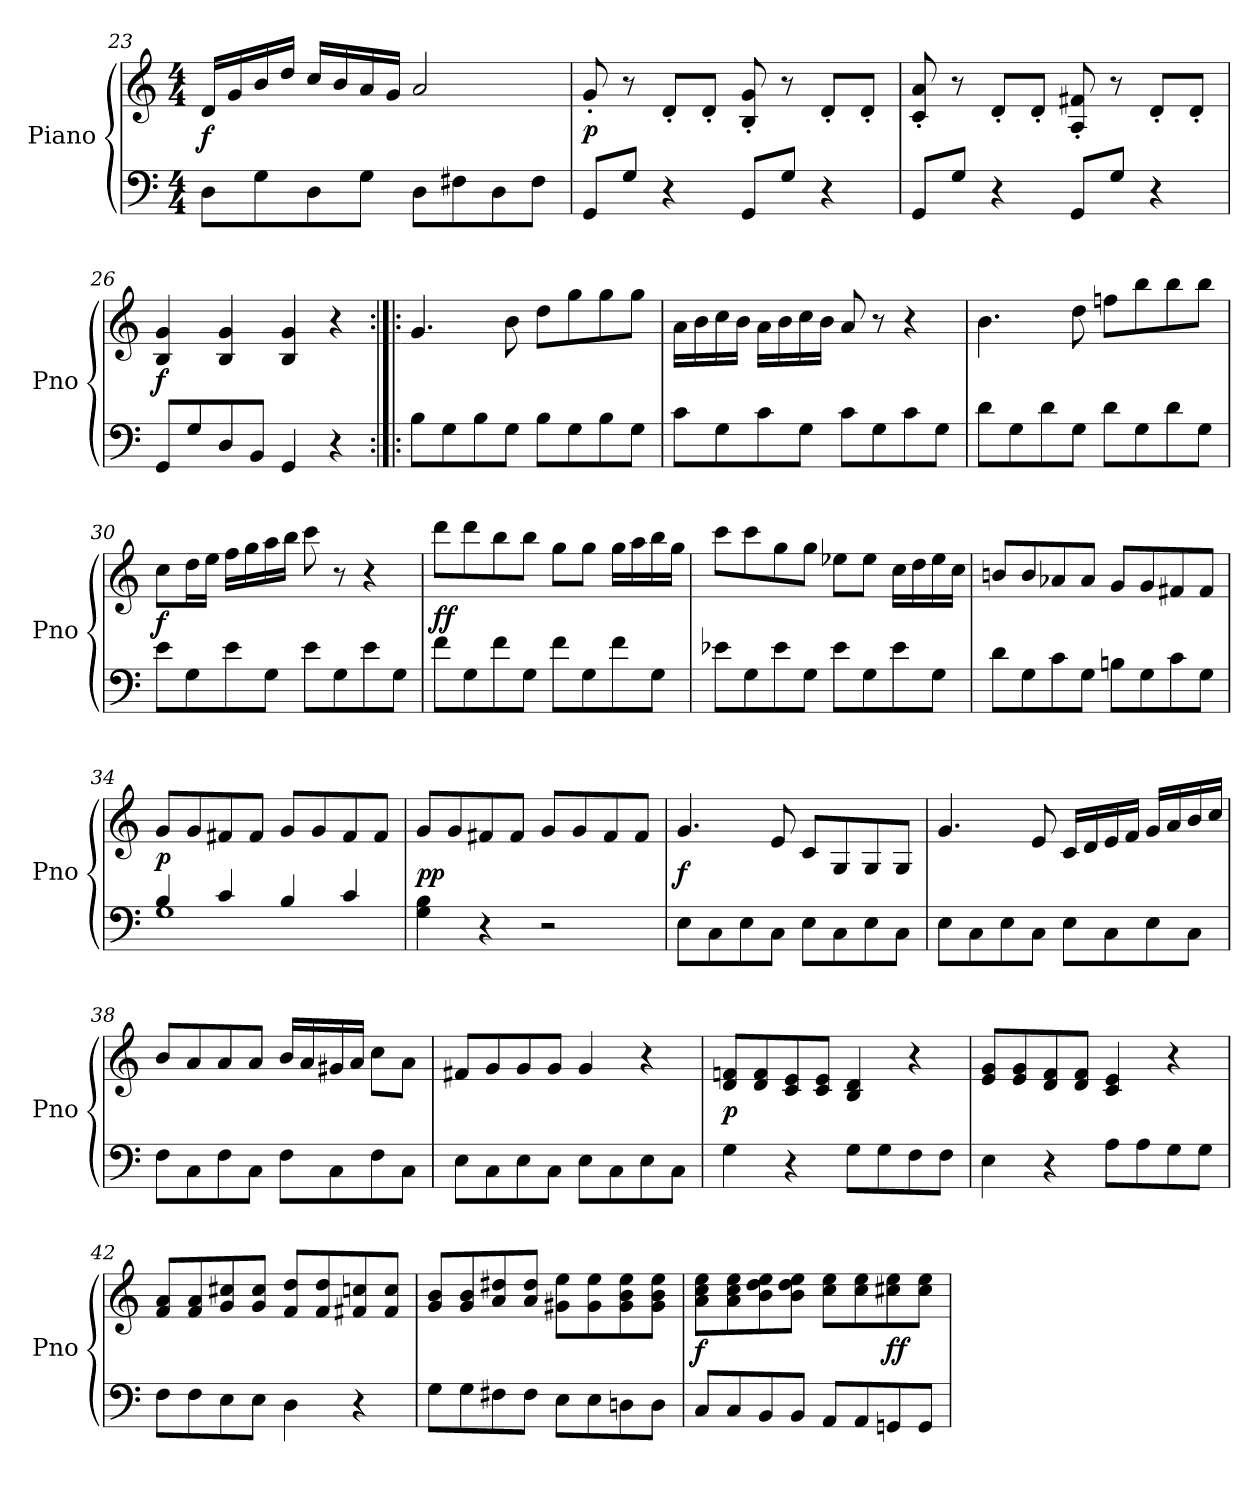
**kern	**kern	**dynam
*part1	*part1	*part1
*staff2	*staff1	*staff1/2
*I"Piano	*	*
*I'Pno	*	*
*clefF4	*clefG2	*
*k[]	*k[]	*
*C:	*C:	*
*M4/4	*M4/4	*
=23	=23	=23
8D\L	16d/LL	f
.	16g/	.
8G\	16b/	.
.	16dd/JJ	.
8D\	16cc/LL	.
.	16b/	.
8G\J	16a/	.
.	16g/JJ	.
8D\L	2a/	.
8F#X\	.	.
8D\	.	.
8F#\J	.	.
=24	=24	=24
8GG/L	8g'/	p
8G/J	8r	.
4r	8d'/L	.
.	8d'/J	.
8GG/L	8B'/ 8g'/	.
8G/J	8r	.
4r	8d'/L	.
.	8d'/J	.
=25	=25	=25
8GG/L	8c'/ 8a'/	.
8G/J	8r	.
4r	8d'/L	.
.	8d'/J	.
8GG/L	8A'/ 8f#X'/	.
8G/J	8r	.
4r	8d'/L	.
.	8d'/J	.
=26	=26	=26
8GG/L	4B/ 4g/	f
8G/	.	.
8D/	4B/ 4g/	.
8BB/J	.	.
4GG/	4B/ 4g/	.
4r	4r	.
=27:|!|:	=27:|!|:	=27:|!|:
8B\L	4.g/	.
8G\	.	.
8B\	.	.
8G\J	8b\	.
8B\L	8dd\L	.
8G\	8gg\	.
8B\	8gg\	.
8G\J	8gg\J	.
=28	=28	=28
8c\L	16a\LL	.
.	16b\	.
8G\	16cc\	.
.	16b\JJ	.
8c\	16a\LL	.
.	16b\	.
8G\J	16cc\	.
.	16b\JJ	.
8c\L	8a/	.
8G\	8r	.
8c\	4r	.
8G\J	.	.
=29	=29	=29
8d\L	4.b\	.
8G\	.	.
8d\	.	.
8G\J	8dd\	.
8d\L	8ffn\L	.
8G\	8bb\	.
8d\	8bb\	.
8G\J	8bb\J	.
=30	=30	=30
8e\L	8cc\L	f
8G\	16dd\L	.
.	16ee\JJ	.
8e\	16ff\LL	.
.	16gg\	.
8G\J	16aa\	.
.	16bb\JJ	.
8e\L	8ccc\	.
8G\	8r	.
8e\	4r	.
8G\J	.	.
=31	=31	=31
8f\L	8ddd\L	ff
8G\	8ddd\	.
8f\	8bb\	.
8G\J	8bb\J	.
8f\L	8gg\L	.
8G\	8gg\J	.
8f\	16gg\LL	.
.	16aa\	.
8G\J	16bb\	.
.	16gg\JJ	.
=32	=32	=32
8e-X\L	8ccc\L	.
8G\	8ccc\	.
8e-\	8gg\	.
8G\J	8gg\J	.
8e-\L	8ee-X\L	.
8G\	8ee-\J	.
8e-\	16cc\LL	.
.	16dd\	.
8G\J	16ee-\	.
.	16cc\JJ	.
=33	=33	=33
8d\L	8bn/L	.
8G\	8b/	.
8c\	8a-X/	.
8G\J	8a-/J	.
8Bn\L	8g/L	.
8G\	8g/	.
8c\	8f#X/	.
8G\J	8f#/J	.
=34	=34	=34
*^	*	*
4B/	1G	8g/L	p
.	.	8g/	.
4c/	.	8f#X/	.
.	.	8f#/J	.
4B/	.	8g/L	.
.	.	8g/	.
4c/	.	8f#/	.
.	.	8f#/J	.
*v	*v	*	*
=35	=35	=35
4G\ 4B\	8g/L	pp
.	8g/	.
4r	8f#X/	.
.	8f#/J	.
2r	8g/L	.
.	8g/	.
.	8f#/	.
.	8f#/J	.
=36	=36	=36
8E\L	4.g/	f
8C\	.	.
8E\	.	.
8C\J	8e/	.
8E\L	8c/L	.
8C\	8G/	.
8E\	8G/	.
8C\J	8G/J	.
=37	=37	=37
8E\L	4.g/	.
8C\	.	.
8E\	.	.
8C\J	8e/	.
8E\L	16c/LL	.
.	16d/	.
8C\	16e/	.
.	16f/JJ	.
8E\	16g/LL	.
.	16a/	.
8C\J	16b/	.
.	16cc/JJ	.
=38	=38	=38
8F\L	8b/L	.
8C\	8a/	.
8F\	8a/	.
8C\J	8a/J	.
8F\L	16b/LL	.
.	16a/	.
8C\	16g#X/	.
.	16a/JJ	.
8F\	8cc\L	.
8C\J	8a\J	.
=39	=39	=39
8E\L	8f#X/L	.
8C\	8g/	.
8E\	8g/	.
8C\J	8g/J	.
8E\L	4g/	.
8C\	.	.
8E\	4r	.
8C\J	.	.
=40	=40	=40
4G\	8d/ 8fn/L	p
.	8d/ 8f/	.
4r	8c/ 8e/	.
.	8c/ 8e/J	.
8G\L	4B/ 4d/	.
8G\	.	.
8F\	4r	.
8F\J	.	.
=41	=41	=41
4E\	8e/ 8g/L	.
.	8e/ 8g/	.
4r	8d/ 8f/	.
.	8d/ 8f/J	.
8A\L	4c/ 4e/	.
8A\	.	.
8G\	4r	.
8G\J	.	.
=42	=42	=42
8F\L	8f/ 8a/L	.
8F\	8f/ 8a/	.
8E\	8g/ 8cc#X/	.
8E\J	8g/ 8cc#/J	.
4D\	8f/ 8dd/L	.
.	8f/ 8dd/	.
4r	8f#X/ 8ccn/	.
.	8f#/ 8cc/J	.
=43	=43	=43
8G\L	8g/ 8b/L	.
8G\	8g/ 8b/	.
8F#X\	8a/ 8dd#X/	.
8F#\J	8a/ 8dd#/J	.
8E\L	8g#X\ 8ee\L	.
8E\	8g#\ 8ee\	.
8Dn\	8g#\ 8b\ 8ee\	.
8D\J	8g#\ 8b\ 8ee\J	.
=44	=44	=44
8C/L	8a\ 8cc\ 8ee\L	f
8C/	8a\ 8cc\ 8ee\	.
8BB/	8b\ 8dd\ 8ee\	.
8BB/J	8b\ 8dd\ 8ee\J	.
8AA/L	8cc\ 8ee\L	.
8AA/	8cc\ 8ee\	.
8GGn/	8cc#X\ 8ee\	ff
8GG/J	8cc#\ 8ee\J	.
=	=	=
*-	*-	*-
